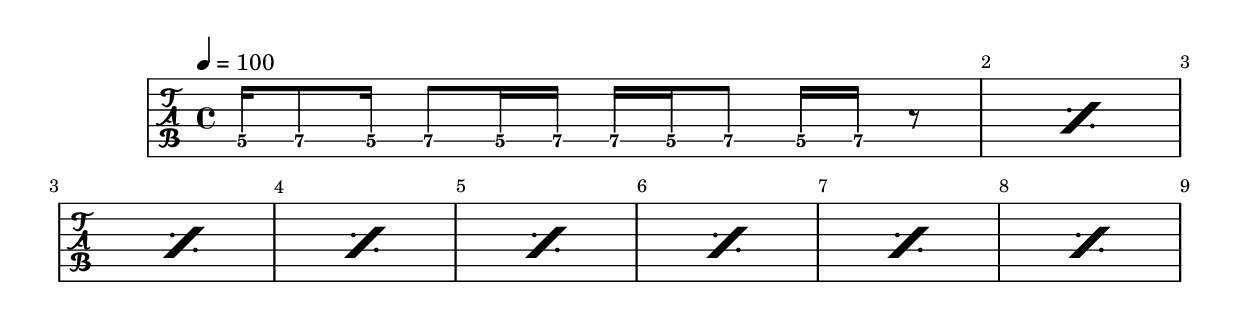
\version "2.20.0"
\include "../../macros.ly"
song_tempo = 100

lead = {
  \absolute  {
    \override Score.SpacingSpanner.shortest-duration-space = #4.0
    d16\5 e8\5 d16\5
    e8\5 d16\5 e16\5
    e16\5 d16\5 e8\5
    d16\5 e16\5 r8
  }

}

drumbar =  \drummode {  bd4 sn4  bd4 sn4 }

drumbars = {
  \repeat unfold 8 { \drumbar | }
}


drumbarhh =  \drummode {
  sn8
  sn8
  sn8
  sn8
  sn8
  sn8
  sn8
  sn8
}

drumbarshh = {
  \repeat unfold 8 {  \drumbarhh }

}



\score {
  <<
    \new TabStaff {
      \tempo 4 = \song_tempo
      \tabFullNotation
      \override Score.BarNumber.break-visibility = ##(#t #t #t)
      \repeat percent 8 {\lead}
    }

  >>

  % \layout {}
}


\score {
  \unfoldRepeats {
    <<
      \new DrumStaff
      %              \set Staff.midiMinimumVolume = 1.0
      %       \set Staff.midiMaximumVolume = 1.0
      \tempo 4 = \song_tempo
      <<
        %\new DrumVoice {  \drumbarshh }
        \new DrumVoice {  \drumbars }
      >>

      \new Staff {
        \repeat unfold 8 {\lead}
        \set Staff.midiMinimumVolume = 0.9
        \set Staff.midiMaximumVolume = 0.4
        \set Staff.midiInstrument = "electric guitar (clean)"
      }
    >>
  }
  \midi {
    \tempo 4 = \song_tempo
  }
}
